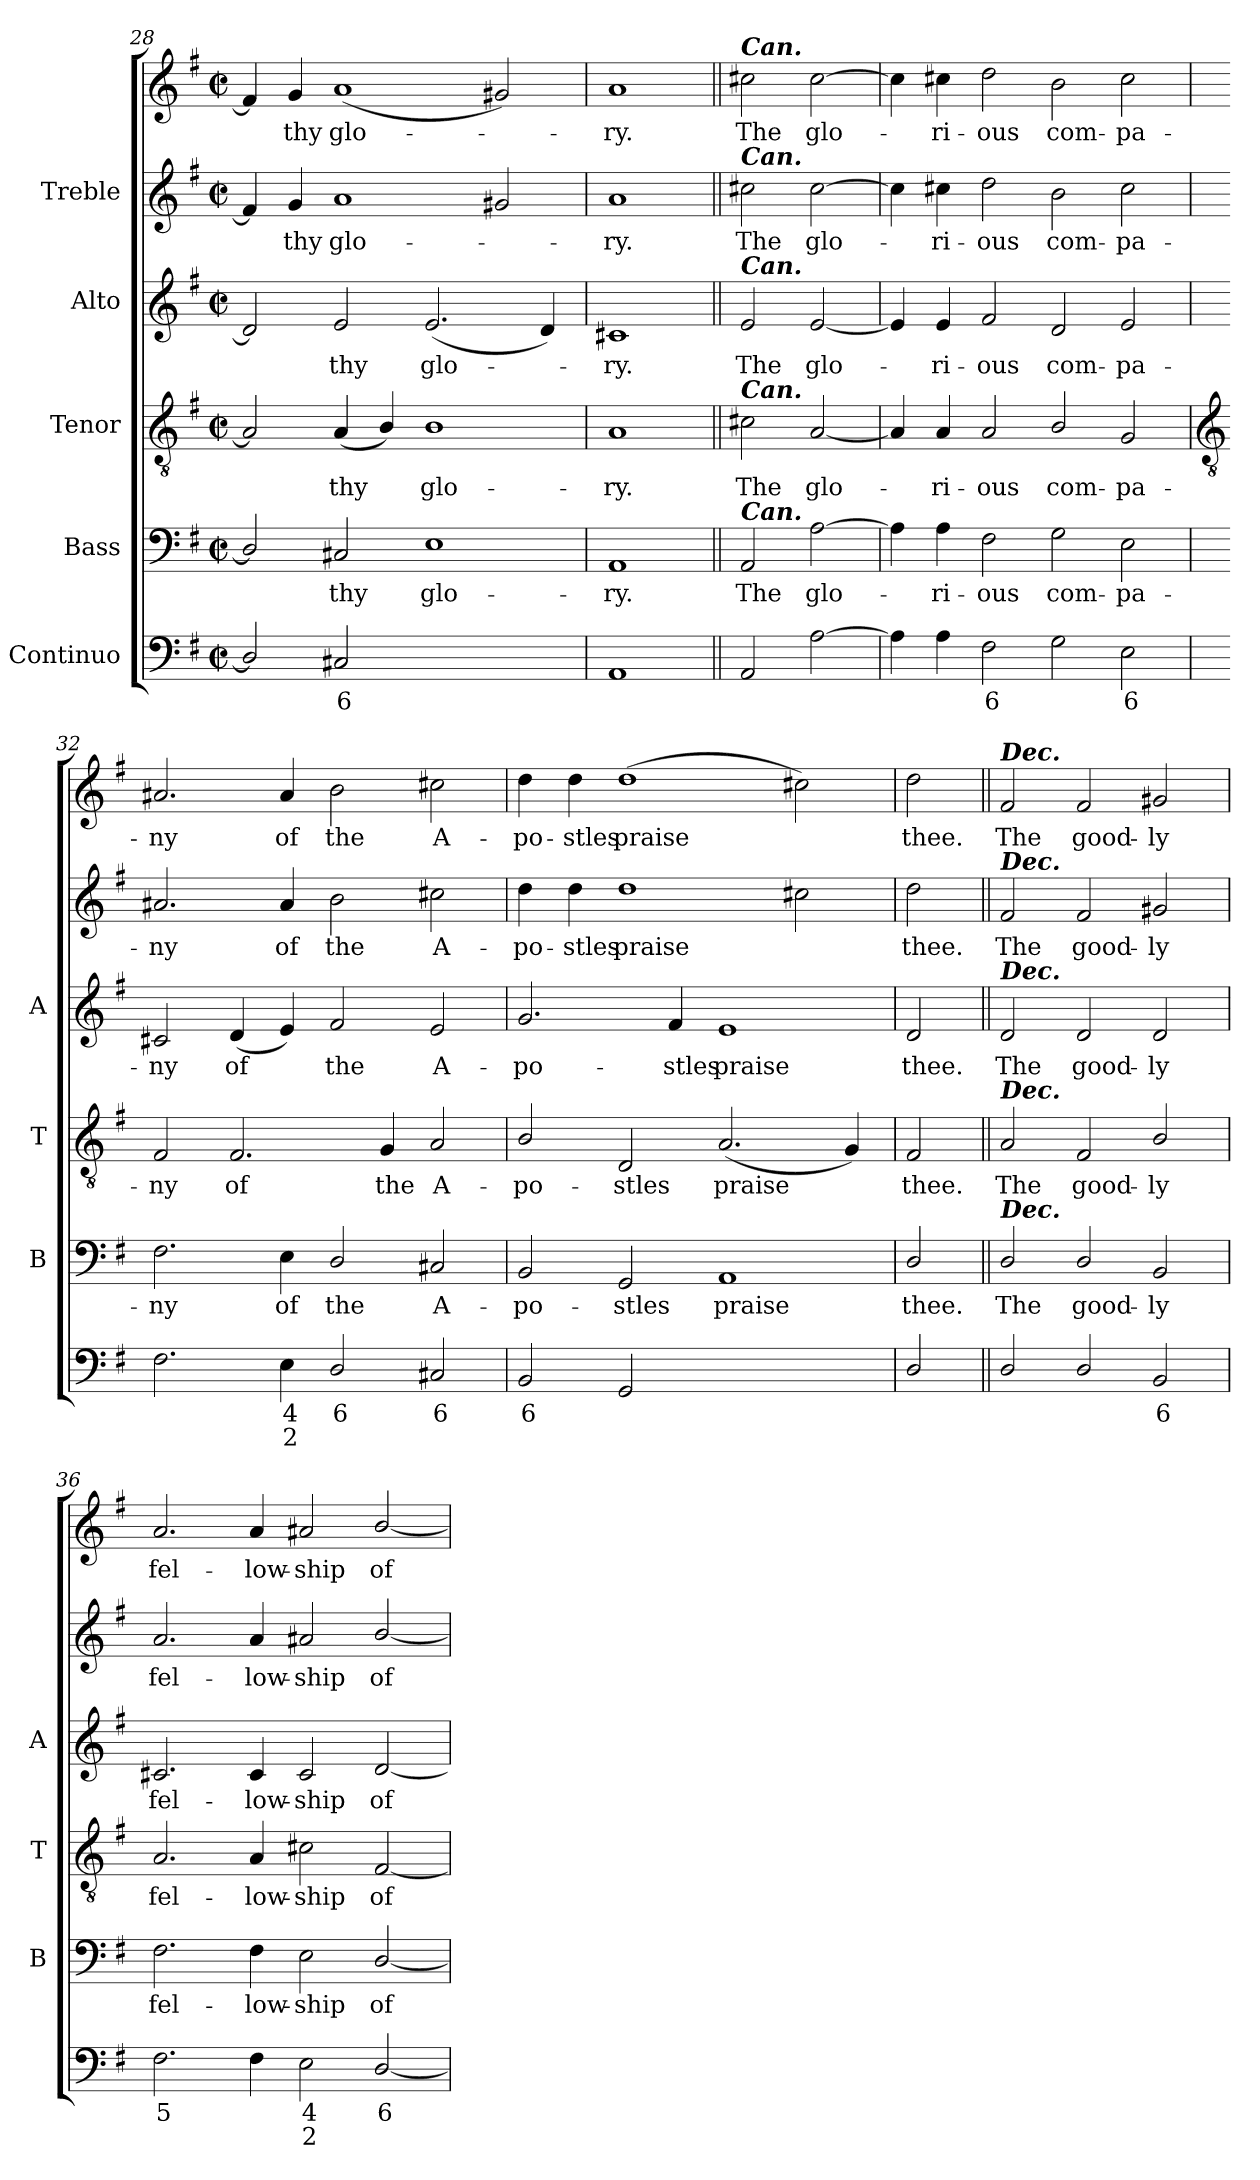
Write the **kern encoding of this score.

**kern	**text	**text	**kern	**text	**kern	**text	**kern	**text	**kern	**text	**kern	**text
*part5	*part5	*part5	*part4	*part4	*part3	*part3	*part2	*part2	*part1	*part1	*part1	*part1
*staff6	*staff6	*staff6	*staff5	*staff5	*staff4	*staff4	*staff3	*staff3	*staff2	*staff2	*staff1	*staff1
*I"Continuo	*	*	*I"Bass	*	*I"Tenor	*	*I"Alto	*	*I"Treble	*	*	*
*	*	*	*I'B	*	*I'T	*	*I'A	*	*	*	*	*
*clefF4	*	*	*clefF4	*	*clefGv2	*	*clefG2	*	*clefG2	*	*clefG2	*
*k[f#]	*	*	*k[f#]	*	*k[f#]	*	*k[f#]	*	*k[f#]	*	*k[f#]	*
*G:	*	*	*G:	*	*G:	*	*G:	*	*G:	*	*G:	*
*M4/2	*	*	*M4/2	*	*M4/2	*	*M4/2	*	*M4/2	*	*M4/2	*
*met(c|)	*	*	*met(c|)	*	*met(c|)	*	*met(c|)	*	*met(c|)	*	*met(c|)	*
=28	=28	=28	=28	=28	=28	=28	=28	=28	=28	=28	=28	=28
2D/]	.	.	2D/]	.	2A]	.	2d]	.	4f#]	.	4f#]	.
!	!	!	!	!	!	!	!	!	!	!LO:LY:b	!	!LO:LY:b
.	.	.	.	.	.	.	.	.	4g	thy	4g	thy
!	!LO:LY:b	!	!	!LO:LY:b	!	!LO:LY:b	!	!LO:LY:b	!	!LO:LY:b	!	!LO:LY:b
2C#X	6	.	2C#X	thy	(<4A	thy	2e	thy	1a	glo-	(<1a	glo-
.	.	.	.	.	4B/)	.	.	.	.	.	.	.
!	!LO:LY:b	!	!	!LO:LY:b	!	!LO:LY:b	!	!LO:LY:b	!	!	!	!
[2Eyy	4	.	1E	glo-	1B	glo-	(<2.e	glo-	.	.	.	.
!	!LO:LY:b	!	!	!	!	!	!	!	!	!	!	!
2Eyy]	3	.	.	.	.	.	.	.	2g#X	.	2g#X)	.
.	.	.	.	.	.	.	4d)	.	.	.	.	.
=29	=29	=29	=29	=29	=29	=29	=29	=29	=29	=29	=29	=29
!	!	!	!	!LO:LY:b	!	!LO:LY:b	!	!LO:LY:b	!	!LO:LY:b	!	!LO:LY:b
1AA	.	.	1AA	-ry.	1A	-ry.	1c#X	ry.	1a	ry.	1a	ry.
=30||	=30||	=30||	=30||	=30||	=30||	=30||	=30||	=30||	=30||	=30||	=30||	=30||
!	!	!	!	!	!	!	!	!	!	!	!LO:TX:a:Bi:t=Can.	!
!	!	!	!	!	!	!	!	!	!LO:TX:a:Bi:t=Can.	!	!	!
!	!	!	!	!	!	!	!LO:TX:a:Bi:t=Can.	!	!	!	!	!
!	!	!	!	!	!LO:TX:a:Bi:t=Can.	!	!	!	!	!	!	!
!	!	!	!LO:TX:a:Bi:t=Can.	!	!	!	!	!	!	!	!	!
!	!	!	!	!LO:LY:b	!	!LO:LY:b	!	!LO:LY:b	!	!LO:LY:b	!	!LO:LY:b
2AA	.	.	2AA	The	2c#X	The	2e	The	2cc#X	The	2cc#X	The
!	!	!	!	!LO:LY:b	!	!LO:LY:b	!	!LO:LY:b	!	!LO:LY:b	!	!LO:LY:b
[2A	.	.	[2A	glo-	[2A	glo-	[2e	glo-	[2cc#	glo-	[2cc#	glo-
=31	=31	=31	=31	=31	=31	=31	=31	=31	=31	=31	=31	=31
4A]	.	.	4A]	.	4A]	.	4e]	.	4cc#]	.	4cc#]	.
!	!	!	!	!LO:LY:b	!	!LO:LY:b	!	!LO:LY:b	!	!LO:LY:b	!	!LO:LY:b
4A	.	.	4A	ri-	4A	ri-	4e	ri-	4cc#	ri-	4cc#	ri-
!	!LO:LY:b	!	!	!LO:LY:b	!	!LO:LY:b	!	!LO:LY:b	!	!LO:LY:b	!	!LO:LY:b
2F#	6	.	2F#	-ous	2A	-ous	2f#	-ous	2dd	-ous	2dd	-ous
!	!	!	!	!LO:LY:b	!	!LO:LY:b	!	!LO:LY:b	!	!LO:LY:b	!	!LO:LY:b
2G	.	.	2G	com-	2B/	com-	2d	com-	2b	com-	2b	com-
!	!LO:LY:b	!	!	!LO:LY:b	!	!LO:LY:b	!	!LO:LY:b	!	!LO:LY:b	!	!LO:LY:b
2E	6	.	2E	-pa-	2G	-pa-	2e	-pa-	2cc#	-pa-	2cc#	-pa-
!!LO:LB:g=z
=32	=32	=32	=32	=32	=32	=32	=32	=32	=32	=32	=32	=32
*	*	*	*	*	*clefGv2	*	*	*	*	*	*	*
!	!	!	!	!LO:LY:b	!	!LO:LY:b	!	!LO:LY:b	!	!LO:LY:b	!	!LO:LY:b
2.F#	.	.	2.F#	-ny	2F#	-ny	2c#X	-ny	2.a#X	-ny	2.a#X	-ny
!	!	!	!	!	!	!LO:LY:b	!	!LO:LY:b	!	!	!	!
.	.	.	.	.	2.F#	of	(<4d	of	.	.	.	.
!	!LO:LY:b	!LO:LY:b	!	!LO:LY:b	!	!	!	!	!	!LO:LY:b	!	!LO:LY:b
4E	4	2	4E	of	.	.	4e)	.	4a#	of	4a#	of
!	!LO:LY:b	!	!	!LO:LY:b	!	!	!	!LO:LY:b	!	!LO:LY:b	!	!LO:LY:b
2D/	6	.	2D/	the	.	.	2f#	the	2b	the	2b	the
!	!	!	!	!	!	!LO:LY:b	!	!	!	!	!	!
.	.	.	.	.	4G	the	.	.	.	.	.	.
!	!LO:LY:b	!	!	!LO:LY:b	!	!LO:LY:b	!	!LO:LY:b	!	!LO:LY:b	!	!LO:LY:b
2C#X	6	.	2C#X	A-	2A	A-	2e	A-	2cc#X	A-	2cc#X	A-
=33	=33	=33	=33	=33	=33	=33	=33	=33	=33	=33	=33	=33
!	!LO:LY:b	!	!	!LO:LY:b	!	!LO:LY:b	!	!LO:LY:b	!	!LO:LY:b	!	!LO:LY:b
2BB	6	.	2BB	-po-	2B/	-po-	2.g	-po-	4dd	-po-	4dd	-po-
!	!	!	!	!	!	!	!	!	!	!LO:LY:b	!	!LO:LY:b
.	.	.	.	.	.	.	.	.	4dd	-stles	4dd	-stles
!	!	!	!	!LO:LY:b	!	!LO:LY:b	!	!	!	!LO:LY:b	!	!LO:LY:b
2GG	.	.	2GG	-stles	2D	-stles	.	.	1dd	praise	(>1dd	praise
!	!	!	!	!	!	!	!	!LO:LY:b	!	!	!	!
.	.	.	.	.	.	.	4f#	-stles	.	.	.	.
!	!LO:LY:b	!	!	!LO:LY:b	!	!LO:LY:b	!	!LO:LY:b	!	!	!	!
[2AAyy	4	.	1AA	praise	(<2.A	praise	1e	praise	.	.	.	.
!	!LO:LY:b	!	!	!	!	!	!	!	!	!	!	!
2AAyy]	3	.	.	.	.	.	.	.	2cc#X	.	2cc#X)	.
.	.	.	.	.	4G)	.	.	.	.	.	.	.
=34	=34	=34	=34	=34	=34	=34	=34	=34	=34	=34	=34	=34
!	!	!	!	!LO:LY:b	!	!LO:LY:b	!	!LO:LY:b	!	!LO:LY:b	!	!LO:LY:b
2D/	.	.	2D/	thee.	2F#	thee.	2d	thee.	2dd	thee.	2dd	thee.
=35||	=35||	=35||	=35||	=35||	=35||	=35||	=35||	=35||	=35||	=35||	=35||	=35||
!	!	!	!	!	!	!	!	!	!	!	!LO:TX:a:Bi:t=Dec.	!
!	!	!	!	!	!	!	!	!	!LO:TX:a:Bi:t=Dec.	!	!	!
!	!	!	!	!	!	!	!LO:TX:a:Bi:t=Dec.	!	!	!	!	!
!	!	!	!	!	!LO:TX:a:Bi:t=Dec.	!	!	!	!	!	!	!
!	!	!	!LO:TX:a:Bi:t=Dec.	!	!	!	!	!	!	!	!	!
!	!	!	!	!LO:LY:b	!	!LO:LY:b	!	!LO:LY:b	!	!LO:LY:b	!	!LO:LY:b
2D/	.	.	2D/	The	2A	The	2d	The	2f#	The	2f#	The
!	!	!	!	!LO:LY:b	!	!LO:LY:b	!	!LO:LY:b	!	!LO:LY:b	!	!LO:LY:b
2D/	.	.	2D/	good-	2F#	good-	2d	good-	2f#	good-	2f#	good-
!	!LO:LY:b	!	!	!LO:LY:b	!	!LO:LY:b	!	!LO:LY:b	!	!LO:LY:b	!	!LO:LY:b
2BB	6	.	2BB	-ly	2B/	-ly	2d	-ly	2g#X	-ly	2g#X	-ly
=36	=36	=36	=36	=36	=36	=36	=36	=36	=36	=36	=36	=36
!	!LO:LY:b	!	!	!LO:LY:b	!	!LO:LY:b	!	!LO:LY:b	!	!LO:LY:b	!	!LO:LY:b
2.F#	5	.	2.F#	fel-	2.A	fel-	2.c#X	fel-	2.a	fel-	2.a	fel-
!	!	!	!	!LO:LY:b	!	!LO:LY:b	!	!LO:LY:b	!	!LO:LY:b	!	!LO:LY:b
4F#	.	.	4F#	-low-	4A	-low-	4c#	-low-	4a	-low-	4a	-low-
!	!LO:LY:b	!LO:LY:b	!	!LO:LY:b	!	!LO:LY:b	!	!LO:LY:b	!	!LO:LY:b	!	!LO:LY:b
2E	4	2	2E	-ship	2c#X	-ship	2c#	-ship	2a#X	-ship	2a#X	-ship
!	!LO:LY:b	!	!	!LO:LY:b	!	!LO:LY:b	!	!LO:LY:b	!	!LO:LY:b	!	!LO:LY:b
[2D/	6	.	[2D/	of	[2F#	of	[2d	of	[2b/	of	[2b/	of
=	=	=	=	=	=	=	=	=	=	=	=	=
*-	*-	*-	*-	*-	*-	*-	*-	*-	*-	*-	*-	*-
